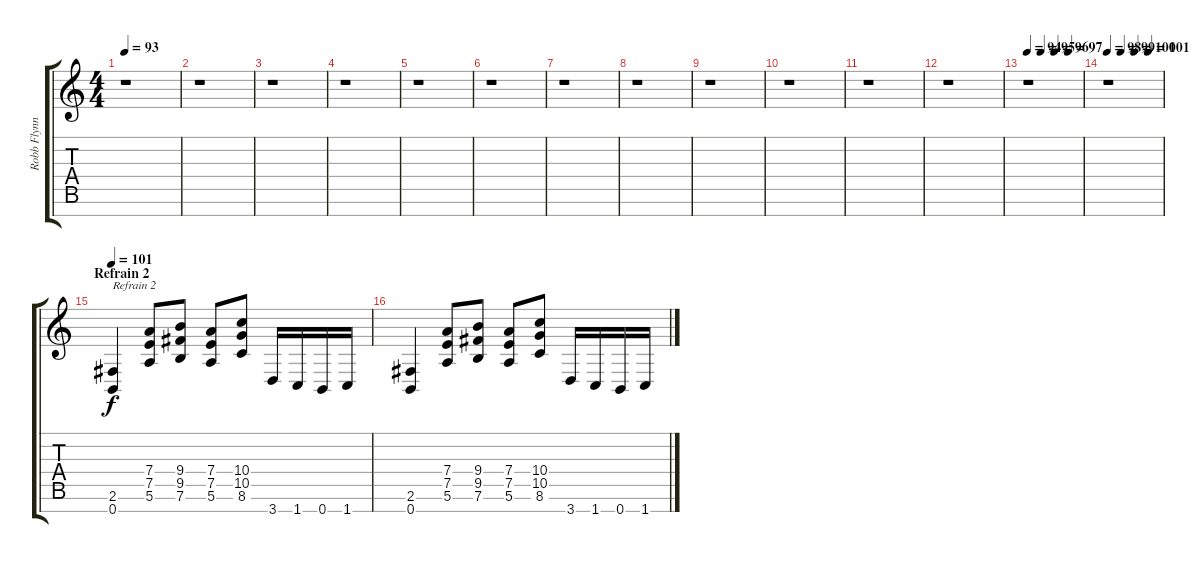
\track ("Robb Flynn" "Robb Flynn") {instrument overdrivenguitar}
\staff {score tabs}
\tuning (E4 B3 G3 D3 A2 E2 B1) {hide}
\ts (4 4)
\tempo 93
\clef g2
\ks c
r.1{dy f} |
r.1 |
r.1 |
r.1 |
r.1 |
r.1 |
r.1 |
r.1 |
r.1 |
r.1 |
r.1 |
r.1 |
\tempo 94
\tempo (95 0.25)
\tempo (96 0.5)
\tempo (97 0.75)
r.1 |
\tempo 98
\tempo (99 0.25)
\tempo (100 0.5)
\tempo (101 0.75)
r.1 |
\section ("" "Refrain 2")
\tempo 101
(2.6 0.7).4{txt "Refrain 2"} (7.4 7.5 5.6).8 (9.4 9.5 7.6).8 (7.4 7.5 5.6).8 (10.4 10.5 8.6).8 3.7.16 1.7.16 0.7.16 1.7.16 |
(2.6 0.7).4 (7.4 7.5 5.6).8 (9.4 9.5 7.6).8 (7.4 7.5 5.6).8 (10.4 10.5 8.6).8 3.7.16 1.7.16 0.7.16 1.7.16
